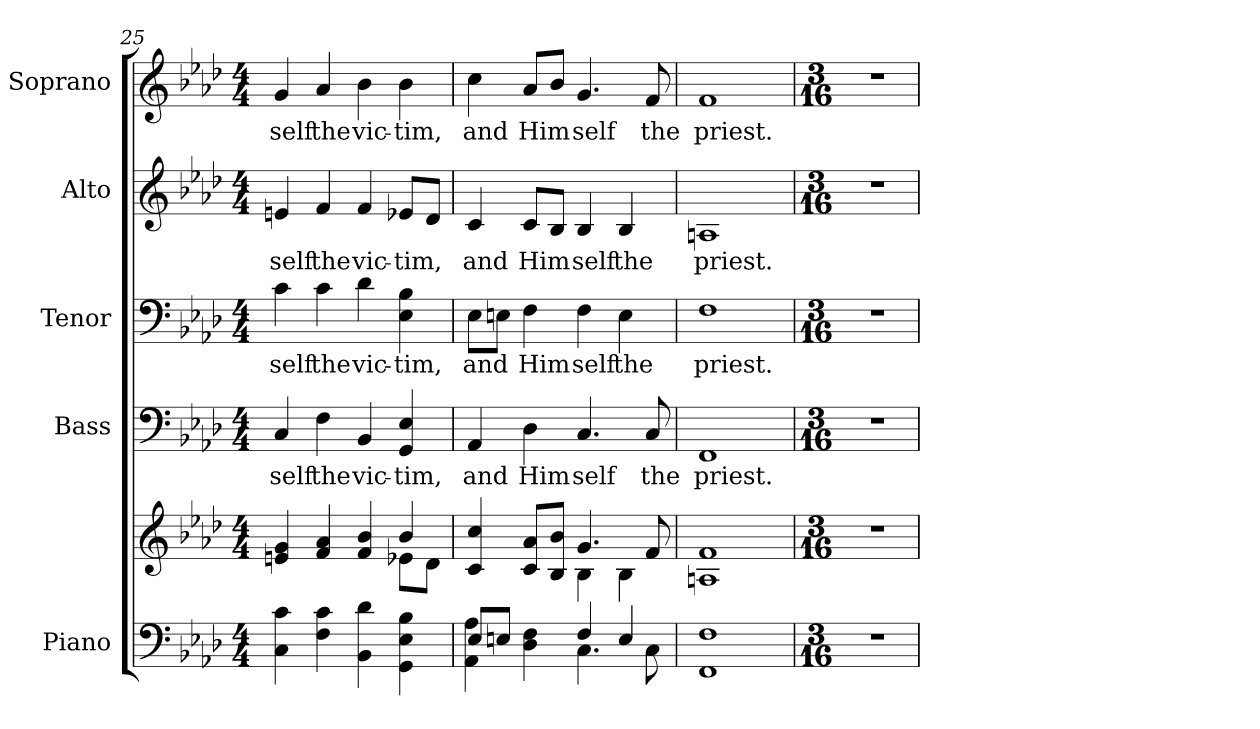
**kern	**kern	**kern	**text	**kern	**text	**kern	**text	**kern	**text
*part5	*part5	*part4	*part4	*part3	*part3	*part2	*part2	*part1	*part1
*staff6	*staff5	*staff4	*staff4	*staff3	*staff3	*staff2	*staff2	*staff1	*staff1
*I"Piano	*	*I"Bass	*	*I"Tenor	*	*I"Alto	*	*I"Soprano	*
*I'Pno.	*	*I'B.	*	*I'T.	*	*I'A.	*	*I'S.	*
*clefF4	*clefG2	*clefF4	*	*clefF4	*	*clefG2	*	*clefG2	*
*k[b-e-a-d-]	*k[b-e-a-d-]	*k[b-e-a-d-]	*	*k[b-e-a-d-]	*	*k[b-e-a-d-]	*	*k[b-e-a-d-]	*
*A-:	*A-:	*A-:	*	*A-:	*	*A-:	*	*A-:	*
*M4/4	*M4/4	*M4/4	*	*M4/4	*	*M4/4	*	*M4/4	*
=25	=25	=25	=25	=25	=25	=25	=25	=25	=25
*	*^	*	*	*	*	*	*	*	*
!	!	!	!	!LO:LY:b:color=#000000	!	!	!	!	!	!
!	!	!	!	!	!	!LO:LY:b:color=#000000	!	!	!	!
!	!	!	!	!	!	!	!	!LO:LY:b:color=#000000	!	!
!	!	!	!	!	!	!	!	!	!	!LO:LY:b:color=#000000
4Ci\ 4ci	4eni/ 4gi	2ryy	4Ci/	self	4ci\	self	4eni/	self	4gi/	self
!	!	!	!	!LO:LY:b:color=#000000	!	!	!	!	!	!
!	!	!	!	!	!	!LO:LY:b:color=#000000	!	!	!	!
!	!	!	!	!	!	!	!	!LO:LY:b:color=#000000	!	!
!	!	!	!	!	!	!	!	!	!	!LO:LY:b:color=#000000
4Fi\ 4ci	4fi/ 4a-i	.	4Fi\	the	4ci\	the	4fi/	the	4a-i/	the
!	!	!	!	!LO:LY:b:color=#000000	!	!	!	!	!	!
!	!	!	!	!	!	!LO:LY:b:color=#000000	!	!	!	!
!	!	!	!	!	!	!	!	!LO:LY:b:color=#000000	!	!
!	!	!	!	!	!	!	!	!	!	!LO:LY:b:color=#000000
4BB-i\ 4d-i	4fi/ 4b-i	4ryy	4BB-i/	vic-	4d-i\	vic-	4fi/	vic-	4b-i\	vic-
!	!	!	!	!LO:LY:b:color=#000000	!	!	!	!	!	!
!	!	!	!	!	!	!LO:LY:b:color=#000000	!	!	!	!
!	!	!	!	!	!	!	!	!LO:LY:b:color=#000000	!	!
!	!	!	!	!	!	!	!	!	!	!LO:LY:b:color=#000000
4GGi\ 4E-i 4B-i	4b-i/	8e-Xi\L	4GGi/ 4E-i	-tim,	4E-i\ 4B-i	-tim,	8e-Xi/L	-tim,	4b-i\	-tim,
.	.	8d-i\J	.	.	.	.	8d-i/J	.	.	.
!!LO:PB:g=z
=26	=26	=26	=26	=26	=26	=26	=26	=26	=26	=26
*^	*	*	*	*	*	*	*	*	*	*
!	!	!	!	!	!LO:LY:b:color=#000000	!	!	!	!	!	!
!	!	!	!	!	!	!	!LO:LY:b:color=#000000	!	!	!	!
!	!	!	!	!	!	!	!	!	!LO:LY:b:color=#000000	!	!
!	!	!	!	!	!	!	!	!	!	!	!LO:LY:b:color=#000000
8E-i/L	4AA-i\ 4A-i	4ci/ 4cci	2ryy	4AA-i/	and	8E-i\L	and	4ci/	and	4cci\	and
8Eni/J	.	.	.	.	.	8Eni\J	.	.	.	.	.
!	!	!	!	!	!LO:LY:b:color=#000000	!	!	!	!	!	!
!	!	!	!	!	!	!	!LO:LY:b:color=#000000	!	!	!	!
!	!	!	!	!	!	!	!	!	!LO:LY:b:color=#000000	!	!
!	!	!	!	!	!	!	!	!	!	!	!LO:LY:b:color=#000000
4D-i\ 4Fi	4ryy	8ci/ 8a-iL	.	4D-i\	Him	4Fi\	Him	8ci/L	Him	8a-i/L	Him
.	.	8B-i/ 8b-iJ	.	.	.	.	.	8B-i/J	.	8b-i/J	.
!	!	!	!	!	!LO:LY:b:color=#000000	!	!	!	!	!	!
!	!	!	!	!	!	!	!LO:LY:b:color=#000000	!	!	!	!
!	!	!	!	!	!	!	!	!	!LO:LY:b:color=#000000	!	!
!	!	!	!	!	!	!	!	!	!	!	!LO:LY:b:color=#000000
4Fi/	4.Ci\	4.gi/	4B-i\	4.Ci/	self	4Fi\	self	4B-i/	self	4.gi/	self
!	!	!	!	!	!	!	!LO:LY:b:color=#000000	!	!	!	!
!	!	!	!	!	!	!	!	!	!LO:LY:b:color=#000000	!	!
4Ei/	.	.	4B-i\	.	.	4Ei\	the	4B-i/	the	.	.
!	!	!	!	!	!LO:LY:b:color=#000000	!	!	!	!	!	!
!	!	!	!	!	!	!	!	!	!	!	!LO:LY:b:color=#000000
.	8Ci\	8fi/	.	8Ci/	the	.	.	.	.	8fi/	the
*v	*v	*	*	*	*	*	*	*	*	*	*
*	*v	*v	*	*	*	*	*	*	*	*
=27	=27	=27	=27	=27	=27	=27	=27	=27	=27
*^	*	*	*	*	*	*	*	*	*
!	!	!	!	!LO:LY:b:color=#000000	!	!	!	!	!	!
*v	*v	*	*	*	*	*	*	*	*	*
*^	*	*	*	*	*	*	*	*	*
!	!	!	!	!	!	!LO:LY:b:color=#000000	!	!	!	!
*v	*v	*	*	*	*	*	*	*	*	*
*^	*	*	*	*	*	*	*	*	*
!	!	!	!	!	!	!	!	!LO:LY:b:color=#000000	!	!
*v	*v	*	*	*	*	*	*	*	*	*
*^	*	*	*	*	*	*	*	*	*
!	!	!	!	!	!	!	!	!	!	!LO:LY:b:color=#000000
*v	*v	*	*	*	*	*	*	*	*	*
1FFi 1Fi	1Ani 1fi	1FFi	priest.	1Fi	priest.	1Ani	priest.	1fi	priest.
!!LO:PB:g=z
=28	=28	=28	=28	=28	=28	=28	=28	=28	=28
*M3/16	*M3/16	*M3/16	*	*M3/16	*	*M3/16	*	*M3/16	*
!LO:N:vis=1	!LO:N:vis=1	!LO:N:vis=1	!	!LO:N:vis=1	!	!LO:N:vis=1	!	!LO:N:vis=1	!
8.r	8.r	8.r	.	8.r	.	8.r	.	8.r	.
=	=	=	=	=	=	=	=	=	=
*-	*-	*-	*-	*-	*-	*-	*-	*-	*-
